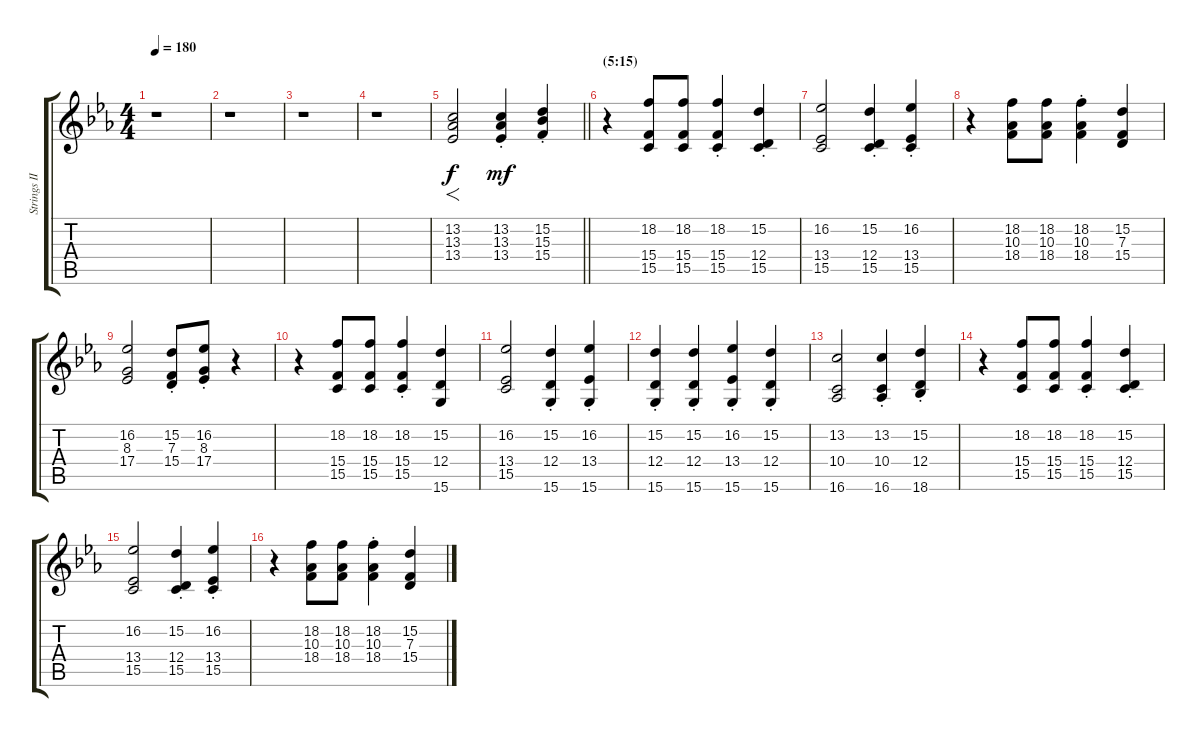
\track ("Strings II" "Strings II") {instrument stringensemble2}
\staff {score tabs}
\tuning (E4 B3 G3 D3 A2 E2) {hide}
\ts (4 4)
\tempo 180
\clef g2
\ks cminor
r.1{dy f} |
r.1 |
r.1 |
r.1 |
\barLineRight lightlight
(13.2 13.3 13.4).2{f volume 14} (13.2{st} 13.3{st} 13.4{st}).4{dy mf} (15.2{st} 15.3{st} 15.4{st}).4 |
\section ("" "(5:15)")
r.4 (18.2 15.4 15.5).8 (18.2 15.4 15.5).8 (18.2 15.4{st} 15.5{st}).4 (15.2 12.4 15.5{st}).4 |
(16.2 13.4 15.5).2 (15.2{st} 12.4{st} 15.5{st}).4 (16.2{st} 13.4{st} 15.5{st}).4 |
r.4 (18.2 10.3 18.4).8 (18.2 10.3 18.4).8 (18.2 10.3{st} 18.4{st}).4 (15.2 7.3 15.4).4 |
(16.2 8.3 17.4).2 (15.2{st} 7.3{st} 15.4{st}).8 (16.2{st} 8.3{st} 17.4{st}).8 r.4 |
r.4 (18.2 15.4 15.5).8 (18.2 15.4 15.5).8 (18.2 15.4{st} 15.5{st}).4 (15.2 12.4 15.6).4 |
(16.2 13.4 15.5).2 (15.2{st} 12.4{st} 15.6{st}).4 (16.2{st} 13.4{st} 15.6{st}).4 |
(15.2{st} 12.4{st} 15.6{st}).4 (15.2{st} 12.4{st} 15.6{st}).4 (16.2{st} 13.4{st} 15.6{st}).4 (15.2{st} 12.4{st} 15.6{st}).4 |
(13.2 10.4 16.6).2 (13.2{st} 10.4{st} 16.6{st}).4 (15.2{st} 12.4{st} 18.6{st}).4 |
r.4 (18.2 15.4 15.5).8 (18.2 15.4 15.5).8 (18.2 15.4{st} 15.5{st}).4 (15.2 12.4 15.5{st}).4 |
(16.2 13.4 15.5).2 (15.2{st} 12.4{st} 15.5{st}).4 (16.2{st} 13.4{st} 15.5{st}).4 |
r.4 (18.2 10.3 18.4).8 (18.2 10.3 18.4).8 (18.2 10.3{st} 18.4{st}).4 (15.2 7.3 15.4).4
